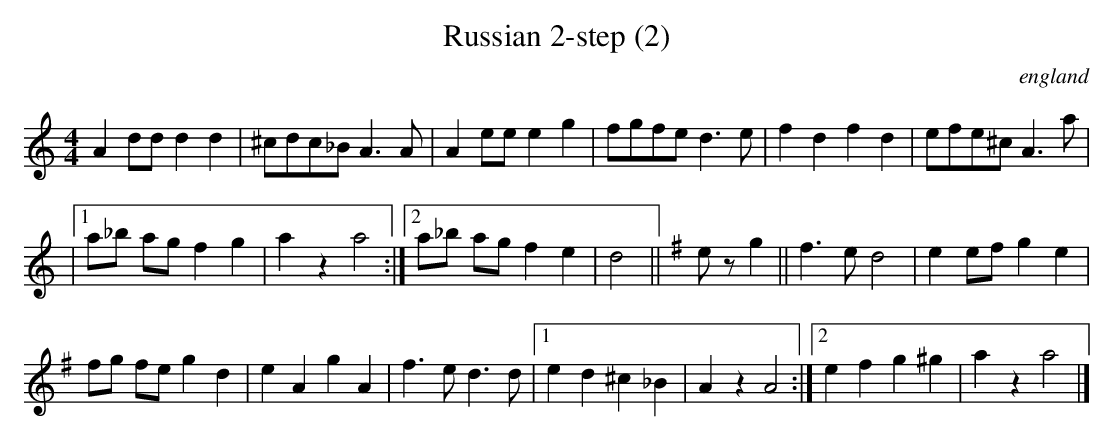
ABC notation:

X:1
T:Russian 2-step (2)
O:england
M:4/4
K:DDor
A2ddd2d2 | ^cdc_B A3A | A2eee2g2 | fgfed3e |\
f2d2f2d2 | efe^cA3a |
|1 a_b ag f2g2 | a2z2a4 \
:|2 a_b ag f2e2 | d4 ||\
K:G
ezg2 || \
f3ed4 | e2ef g2e2 |
fg fe g2d2 |\
e2A2 g2A2 | f3ed3d \
|1 e2d2^c2_B2 | A2z2A4 \
:|2 e2f2g2^g2 | a2z2 a4 |]
